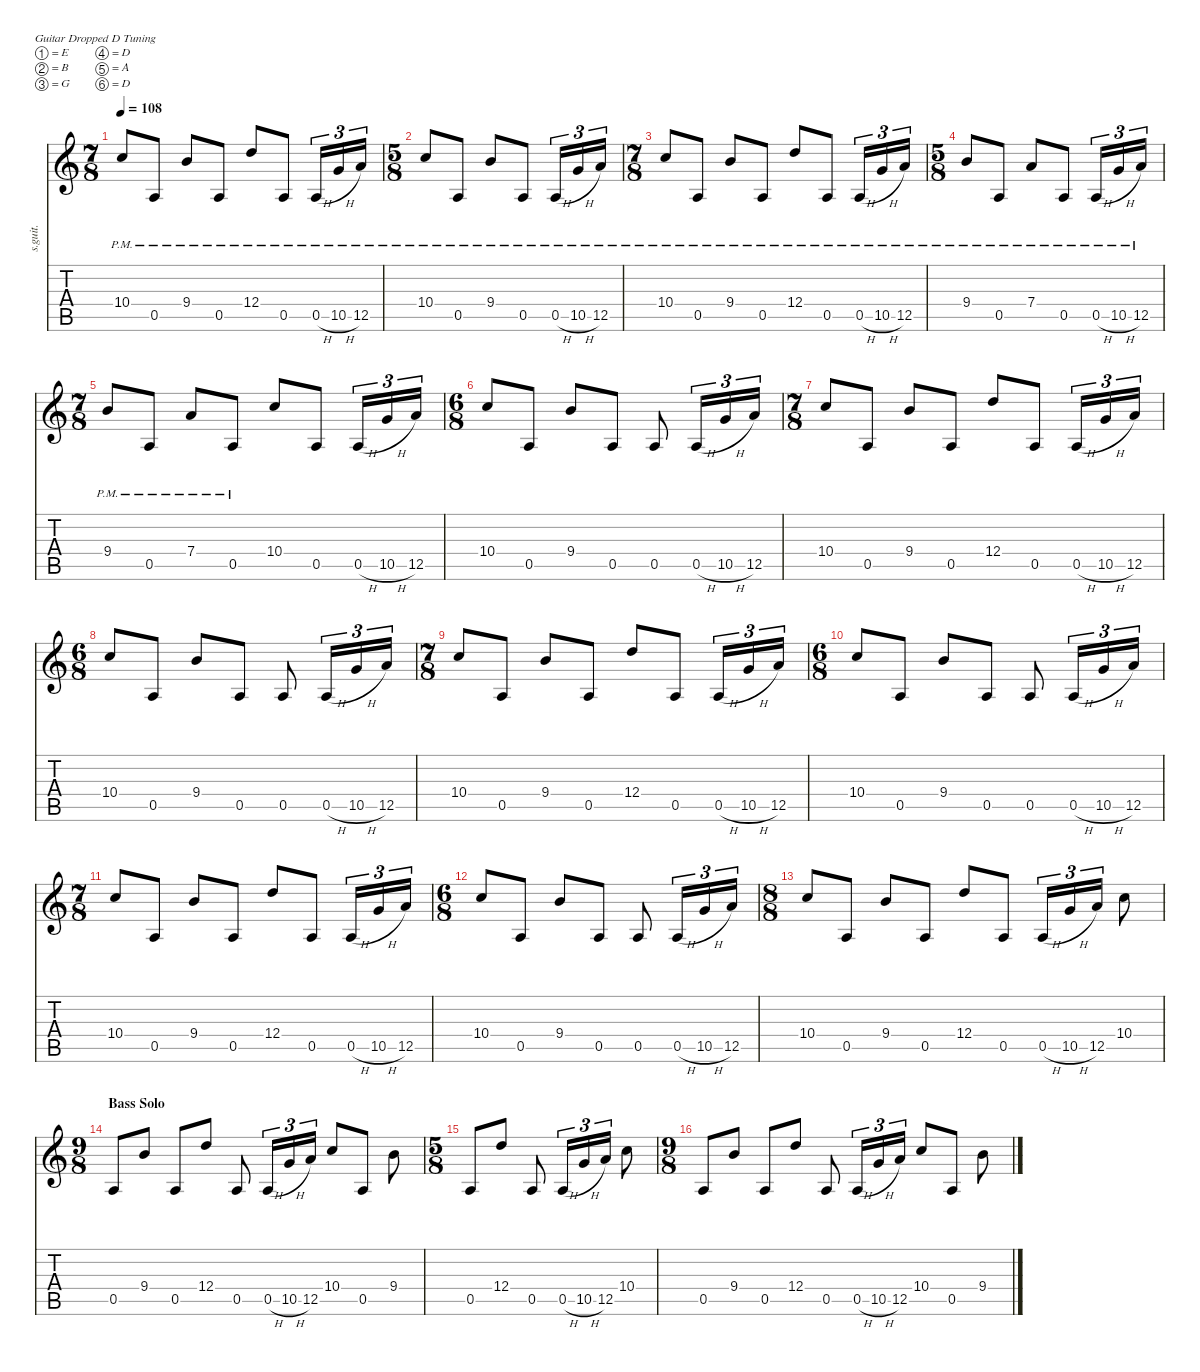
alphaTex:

\defaultSystemsLayout 4
\hideDynamics
\bracketExtendMode nobrackets
\track ("Adam Jones (Guitar I)" "s.guit.") {instrument distortionguitar}
\staff {score tabs}
\tuning (E4 B3 G3 D3 A2 D2)
\ts (7 8)
\beaming (8 2 2 2 2)
\tempo 108
\clef g2
\ks c
10.4{pm}.8{lyrics (0 "") lyrics (1 "") lyrics (2 "") lyrics (3 "") lyrics (4 "") dy f} 0.5{pm}.8{lyrics (0 "") lyrics (1 "") lyrics (2 "") lyrics (3 "") lyrics (4 "")} 9.4{pm}.8{lyrics (0 "") lyrics (1 "") lyrics (2 "") lyrics (3 "") lyrics (4 "")} 0.5{pm}.8{lyrics (0 "") lyrics (1 "") lyrics (2 "") lyrics (3 "") lyrics (4 "")} 12.4{pm}.8{lyrics (0 "") lyrics (1 "") lyrics (2 "") lyrics (3 "") lyrics (4 "")} 0.5{pm}.8{lyrics (0 "") lyrics (1 "") lyrics (2 "") lyrics (3 "") lyrics (4 "")} 0.5{h pm}.16{tu (3 2) lyrics (0 "") lyrics (1 "") lyrics (2 "") lyrics (3 "") lyrics (4 "")} 10.5{h pm}.16{tu (3 2) lyrics (0 "") lyrics (1 "") lyrics (2 "") lyrics (3 "") lyrics (4 "")} 12.5{pm}.16{tu (3 2) lyrics (0 "") lyrics (1 "") lyrics (2 "") lyrics (3 "") lyrics (4 "")} |
\ts (5 8)
\beaming (8 2 2 2 2)
10.4{pm}.8{lyrics (0 "") lyrics (1 "") lyrics (2 "") lyrics (3 "") lyrics (4 "")} 0.5{pm}.8{lyrics (0 "") lyrics (1 "") lyrics (2 "") lyrics (3 "") lyrics (4 "")} 9.4{pm}.8{lyrics (0 "") lyrics (1 "") lyrics (2 "") lyrics (3 "") lyrics (4 "")} 0.5{pm}.8{lyrics (0 "") lyrics (1 "") lyrics (2 "") lyrics (3 "") lyrics (4 "")} 0.5{h pm}.16{tu (3 2) lyrics (0 "") lyrics (1 "") lyrics (2 "") lyrics (3 "") lyrics (4 "")} 10.5{h pm}.16{tu (3 2) lyrics (0 "") lyrics (1 "") lyrics (2 "") lyrics (3 "") lyrics (4 "")} 12.5{pm}.16{tu (3 2) lyrics (0 "") lyrics (1 "") lyrics (2 "") lyrics (3 "") lyrics (4 "")} |
\ts (7 8)
\beaming (8 2 2 2 2)
10.4{pm}.8{lyrics (0 "") lyrics (1 "") lyrics (2 "") lyrics (3 "") lyrics (4 "")} 0.5{pm}.8{lyrics (0 "") lyrics (1 "") lyrics (2 "") lyrics (3 "") lyrics (4 "")} 9.4{pm}.8{lyrics (0 "") lyrics (1 "") lyrics (2 "") lyrics (3 "") lyrics (4 "")} 0.5{pm}.8{lyrics (0 "") lyrics (1 "") lyrics (2 "") lyrics (3 "") lyrics (4 "")} 12.4{pm}.8{lyrics (0 "") lyrics (1 "") lyrics (2 "") lyrics (3 "") lyrics (4 "")} 0.5{pm}.8{lyrics (0 "") lyrics (1 "") lyrics (2 "") lyrics (3 "") lyrics (4 "")} 0.5{h pm}.16{tu (3 2) lyrics (0 "") lyrics (1 "") lyrics (2 "") lyrics (3 "") lyrics (4 "")} 10.5{h pm}.16{tu (3 2) lyrics (0 "") lyrics (1 "") lyrics (2 "") lyrics (3 "") lyrics (4 "")} 12.5{pm}.16{tu (3 2) lyrics (0 "") lyrics (1 "") lyrics (2 "") lyrics (3 "") lyrics (4 "")} |
\ts (5 8)
\beaming (8 2 2 2 2)
9.4{pm}.8{lyrics (0 "") lyrics (1 "") lyrics (2 "") lyrics (3 "") lyrics (4 "")} 0.5{pm}.8{lyrics (0 "") lyrics (1 "") lyrics (2 "") lyrics (3 "") lyrics (4 "")} 7.4{pm}.8{lyrics (0 "") lyrics (1 "") lyrics (2 "") lyrics (3 "") lyrics (4 "")} 0.5{pm}.8{lyrics (0 "") lyrics (1 "") lyrics (2 "") lyrics (3 "") lyrics (4 "")} 0.5{h pm}.16{tu (3 2) lyrics (0 "") lyrics (1 "") lyrics (2 "") lyrics (3 "") lyrics (4 "")} 10.5{h pm}.16{tu (3 2) lyrics (0 "") lyrics (1 "") lyrics (2 "") lyrics (3 "") lyrics (4 "")} 12.5{pm}.16{tu (3 2) lyrics (0 "") lyrics (1 "") lyrics (2 "") lyrics (3 "") lyrics (4 "")} |
\ts (7 8)
\beaming (8 2 2 2 2)
9.4{pm}.8{lyrics (0 "") lyrics (1 "") lyrics (2 "") lyrics (3 "") lyrics (4 "")} 0.5{pm}.8{lyrics (0 "") lyrics (1 "") lyrics (2 "") lyrics (3 "") lyrics (4 "")} 7.4{pm}.8{lyrics (0 "") lyrics (1 "") lyrics (2 "") lyrics (3 "") lyrics (4 "")} 0.5{pm}.8{lyrics (0 "") lyrics (1 "") lyrics (2 "") lyrics (3 "") lyrics (4 "")} 10.4.8{lyrics (0 "") lyrics (1 "") lyrics (2 "") lyrics (3 "") lyrics (4 "")} 0.5.8{lyrics (0 "") lyrics (1 "") lyrics (2 "") lyrics (3 "") lyrics (4 "")} 0.5{h}.16{tu (3 2) lyrics (0 "") lyrics (1 "") lyrics (2 "") lyrics (3 "") lyrics (4 "")} 10.5{h}.16{tu (3 2) lyrics (0 "") lyrics (1 "") lyrics (2 "") lyrics (3 "") lyrics (4 "")} 12.5.16{tu (3 2) lyrics (0 "") lyrics (1 "") lyrics (2 "") lyrics (3 "") lyrics (4 "")} |
\ts (6 8)
\beaming (8 2 2 2 2)
10.4.8{lyrics (0 "") lyrics (1 "") lyrics (2 "") lyrics (3 "") lyrics (4 "")} 0.5.8{lyrics (0 "") lyrics (1 "") lyrics (2 "") lyrics (3 "") lyrics (4 "")} 9.4.8{lyrics (0 "") lyrics (1 "") lyrics (2 "") lyrics (3 "") lyrics (4 "")} 0.5.8{lyrics (0 "") lyrics (1 "") lyrics (2 "") lyrics (3 "") lyrics (4 "")} 0.5.8{lyrics (0 "") lyrics (1 "") lyrics (2 "") lyrics (3 "") lyrics (4 "")} 0.5{h}.16{tu (3 2) lyrics (0 "") lyrics (1 "") lyrics (2 "") lyrics (3 "") lyrics (4 "")} 10.5{h}.16{tu (3 2) lyrics (0 "") lyrics (1 "") lyrics (2 "") lyrics (3 "") lyrics (4 "")} 12.5.16{tu (3 2) lyrics (0 "") lyrics (1 "") lyrics (2 "") lyrics (3 "") lyrics (4 "")} |
\ts (7 8)
\beaming (8 2 2 2 2)
10.4.8{lyrics (0 "") lyrics (1 "") lyrics (2 "") lyrics (3 "") lyrics (4 "")} 0.5.8{lyrics (0 "") lyrics (1 "") lyrics (2 "") lyrics (3 "") lyrics (4 "")} 9.4.8{lyrics (0 "") lyrics (1 "") lyrics (2 "") lyrics (3 "") lyrics (4 "")} 0.5.8{lyrics (0 "") lyrics (1 "") lyrics (2 "") lyrics (3 "") lyrics (4 "")} 12.4.8{lyrics (0 "") lyrics (1 "") lyrics (2 "") lyrics (3 "") lyrics (4 "")} 0.5.8{lyrics (0 "") lyrics (1 "") lyrics (2 "") lyrics (3 "") lyrics (4 "")} 0.5{h}.16{tu (3 2) lyrics (0 "") lyrics (1 "") lyrics (2 "") lyrics (3 "") lyrics (4 "")} 10.5{h}.16{tu (3 2) lyrics (0 "") lyrics (1 "") lyrics (2 "") lyrics (3 "") lyrics (4 "")} 12.5.16{tu (3 2) lyrics (0 "") lyrics (1 "") lyrics (2 "") lyrics (3 "") lyrics (4 "")} |
\ts (6 8)
\beaming (8 2 2 2 2)
10.4.8{lyrics (0 "") lyrics (1 "") lyrics (2 "") lyrics (3 "") lyrics (4 "")} 0.5.8{lyrics (0 "") lyrics (1 "") lyrics (2 "") lyrics (3 "") lyrics (4 "")} 9.4.8{lyrics (0 "") lyrics (1 "") lyrics (2 "") lyrics (3 "") lyrics (4 "")} 0.5.8{lyrics (0 "") lyrics (1 "") lyrics (2 "") lyrics (3 "") lyrics (4 "")} 0.5.8{lyrics (0 "") lyrics (1 "") lyrics (2 "") lyrics (3 "") lyrics (4 "")} 0.5{h}.16{tu (3 2) lyrics (0 "") lyrics (1 "") lyrics (2 "") lyrics (3 "") lyrics (4 "")} 10.5{h}.16{tu (3 2) lyrics (0 "") lyrics (1 "") lyrics (2 "") lyrics (3 "") lyrics (4 "")} 12.5.16{tu (3 2) lyrics (0 "") lyrics (1 "") lyrics (2 "") lyrics (3 "") lyrics (4 "")} |
\ts (7 8)
\beaming (8 2 2 2 2)
10.4.8{lyrics (0 "") lyrics (1 "") lyrics (2 "") lyrics (3 "") lyrics (4 "")} 0.5.8{lyrics (0 "") lyrics (1 "") lyrics (2 "") lyrics (3 "") lyrics (4 "")} 9.4.8{lyrics (0 "") lyrics (1 "") lyrics (2 "") lyrics (3 "") lyrics (4 "")} 0.5.8{lyrics (0 "") lyrics (1 "") lyrics (2 "") lyrics (3 "") lyrics (4 "")} 12.4.8{lyrics (0 "") lyrics (1 "") lyrics (2 "") lyrics (3 "") lyrics (4 "")} 0.5.8{lyrics (0 "") lyrics (1 "") lyrics (2 "") lyrics (3 "") lyrics (4 "")} 0.5{h}.16{tu (3 2) lyrics (0 "") lyrics (1 "") lyrics (2 "") lyrics (3 "") lyrics (4 "")} 10.5{h}.16{tu (3 2) lyrics (0 "") lyrics (1 "") lyrics (2 "") lyrics (3 "") lyrics (4 "")} 12.5.16{tu (3 2) lyrics (0 "") lyrics (1 "") lyrics (2 "") lyrics (3 "") lyrics (4 "")} |
\ts (6 8)
\beaming (8 2 2 2 2)
10.4.8{lyrics (0 "") lyrics (1 "") lyrics (2 "") lyrics (3 "") lyrics (4 "")} 0.5.8{lyrics (0 "") lyrics (1 "") lyrics (2 "") lyrics (3 "") lyrics (4 "")} 9.4.8{lyrics (0 "") lyrics (1 "") lyrics (2 "") lyrics (3 "") lyrics (4 "")} 0.5.8{lyrics (0 "") lyrics (1 "") lyrics (2 "") lyrics (3 "") lyrics (4 "")} 0.5.8{lyrics (0 "") lyrics (1 "") lyrics (2 "") lyrics (3 "") lyrics (4 "")} 0.5{h}.16{tu (3 2) lyrics (0 "") lyrics (1 "") lyrics (2 "") lyrics (3 "") lyrics (4 "")} 10.5{h}.16{tu (3 2) lyrics (0 "") lyrics (1 "") lyrics (2 "") lyrics (3 "") lyrics (4 "")} 12.5.16{tu (3 2) lyrics (0 "") lyrics (1 "") lyrics (2 "") lyrics (3 "") lyrics (4 "")} |
\ts (7 8)
\beaming (8 2 2 2 2)
10.4.8{lyrics (0 "") lyrics (1 "") lyrics (2 "") lyrics (3 "") lyrics (4 "")} 0.5.8{lyrics (0 "") lyrics (1 "") lyrics (2 "") lyrics (3 "") lyrics (4 "")} 9.4.8{lyrics (0 "") lyrics (1 "") lyrics (2 "") lyrics (3 "") lyrics (4 "")} 0.5.8{lyrics (0 "") lyrics (1 "") lyrics (2 "") lyrics (3 "") lyrics (4 "")} 12.4.8{lyrics (0 "") lyrics (1 "") lyrics (2 "") lyrics (3 "") lyrics (4 "")} 0.5.8{lyrics (0 "") lyrics (1 "") lyrics (2 "") lyrics (3 "") lyrics (4 "")} 0.5{h}.16{tu (3 2) lyrics (0 "") lyrics (1 "") lyrics (2 "") lyrics (3 "") lyrics (4 "")} 10.5{h}.16{tu (3 2) lyrics (0 "") lyrics (1 "") lyrics (2 "") lyrics (3 "") lyrics (4 "")} 12.5.16{tu (3 2) lyrics (0 "") lyrics (1 "") lyrics (2 "") lyrics (3 "") lyrics (4 "")} |
\ts (6 8)
\beaming (8 2 2 2 2)
10.4.8{lyrics (0 "") lyrics (1 "") lyrics (2 "") lyrics (3 "") lyrics (4 "")} 0.5.8{lyrics (0 "") lyrics (1 "") lyrics (2 "") lyrics (3 "") lyrics (4 "")} 9.4.8{lyrics (0 "") lyrics (1 "") lyrics (2 "") lyrics (3 "") lyrics (4 "")} 0.5.8{lyrics (0 "") lyrics (1 "") lyrics (2 "") lyrics (3 "") lyrics (4 "")} 0.5.8{lyrics (0 "") lyrics (1 "") lyrics (2 "") lyrics (3 "") lyrics (4 "")} 0.5{h}.16{tu (3 2) lyrics (0 "") lyrics (1 "") lyrics (2 "") lyrics (3 "") lyrics (4 "")} 10.5{h}.16{tu (3 2) lyrics (0 "") lyrics (1 "") lyrics (2 "") lyrics (3 "") lyrics (4 "")} 12.5.16{tu (3 2) lyrics (0 "") lyrics (1 "") lyrics (2 "") lyrics (3 "") lyrics (4 "")} |
\ts (8 8)
\beaming (8 2 2 2 2)
10.4.8{lyrics (0 "") lyrics (1 "") lyrics (2 "") lyrics (3 "") lyrics (4 "")} 0.5.8{lyrics (0 "") lyrics (1 "") lyrics (2 "") lyrics (3 "") lyrics (4 "")} 9.4.8{lyrics (0 "") lyrics (1 "") lyrics (2 "") lyrics (3 "") lyrics (4 "")} 0.5.8{lyrics (0 "") lyrics (1 "") lyrics (2 "") lyrics (3 "") lyrics (4 "")} 12.4.8{lyrics (0 "") lyrics (1 "") lyrics (2 "") lyrics (3 "") lyrics (4 "")} 0.5.8{lyrics (0 "") lyrics (1 "") lyrics (2 "") lyrics (3 "") lyrics (4 "")} 0.5{h}.16{tu (3 2) lyrics (0 "") lyrics (1 "") lyrics (2 "") lyrics (3 "") lyrics (4 "")} 10.5{h}.16{tu (3 2) lyrics (0 "") lyrics (1 "") lyrics (2 "") lyrics (3 "") lyrics (4 "")} 12.5.16{tu (3 2) lyrics (0 "") lyrics (1 "") lyrics (2 "") lyrics (3 "") lyrics (4 "")} 10.4.8{lyrics (0 "") lyrics (1 "") lyrics (2 "") lyrics (3 "") lyrics (4 "")} |
\ts (9 8)
\beaming (8 2 2 2 2)
\section ("" "Bass Solo")
0.5.8{lyrics (0 "") lyrics (1 "") lyrics (2 "") lyrics (3 "") lyrics (4 "")} 9.4.8{lyrics (0 "") lyrics (1 "") lyrics (2 "") lyrics (3 "") lyrics (4 "")} 0.5.8{lyrics (0 "") lyrics (1 "") lyrics (2 "") lyrics (3 "") lyrics (4 "")} 12.4.8{lyrics (0 "") lyrics (1 "") lyrics (2 "") lyrics (3 "") lyrics (4 "")} 0.5.8{lyrics (0 "") lyrics (1 "") lyrics (2 "") lyrics (3 "") lyrics (4 "")} 0.5{h}.16{tu (3 2) lyrics (0 "") lyrics (1 "") lyrics (2 "") lyrics (3 "") lyrics (4 "")} 10.5{h}.16{tu (3 2) lyrics (0 "") lyrics (1 "") lyrics (2 "") lyrics (3 "") lyrics (4 "")} 12.5.16{tu (3 2) lyrics (0 "") lyrics (1 "") lyrics (2 "") lyrics (3 "") lyrics (4 "")} 10.4.8{lyrics (0 "") lyrics (1 "") lyrics (2 "") lyrics (3 "") lyrics (4 "")} 0.5.8{lyrics (0 "") lyrics (1 "") lyrics (2 "") lyrics (3 "") lyrics (4 "")} 9.4.8{lyrics (0 "") lyrics (1 "") lyrics (2 "") lyrics (3 "") lyrics (4 "")} |
\ts (5 8)
\beaming (8 2 2 2 2)
0.5.8{lyrics (0 "") lyrics (1 "") lyrics (2 "") lyrics (3 "") lyrics (4 "")} 12.4.8{lyrics (0 "") lyrics (1 "") lyrics (2 "") lyrics (3 "") lyrics (4 "")} 0.5.8{lyrics (0 "") lyrics (1 "") lyrics (2 "") lyrics (3 "") lyrics (4 "")} 0.5{h}.16{tu (3 2) lyrics (0 "") lyrics (1 "") lyrics (2 "") lyrics (3 "") lyrics (4 "")} 10.5{h}.16{tu (3 2) lyrics (0 "") lyrics (1 "") lyrics (2 "") lyrics (3 "") lyrics (4 "")} 12.5.16{tu (3 2) lyrics (0 "") lyrics (1 "") lyrics (2 "") lyrics (3 "") lyrics (4 "")} 10.4.8{lyrics (0 "") lyrics (1 "") lyrics (2 "") lyrics (3 "") lyrics (4 "")} |
\ts (9 8)
\beaming (8 2 2 2 2)
0.5.8{lyrics (0 "") lyrics (1 "") lyrics (2 "") lyrics (3 "") lyrics (4 "")} 9.4.8{lyrics (0 "") lyrics (1 "") lyrics (2 "") lyrics (3 "") lyrics (4 "")} 0.5.8{lyrics (0 "") lyrics (1 "") lyrics (2 "") lyrics (3 "") lyrics (4 "")} 12.4.8{lyrics (0 "") lyrics (1 "") lyrics (2 "") lyrics (3 "") lyrics (4 "")} 0.5.8{lyrics (0 "") lyrics (1 "") lyrics (2 "") lyrics (3 "") lyrics (4 "")} 0.5{h}.16{tu (3 2) lyrics (0 "") lyrics (1 "") lyrics (2 "") lyrics (3 "") lyrics (4 "")} 10.5{h}.16{tu (3 2) lyrics (0 "") lyrics (1 "") lyrics (2 "") lyrics (3 "") lyrics (4 "")} 12.5.16{tu (3 2) lyrics (0 "") lyrics (1 "") lyrics (2 "") lyrics (3 "") lyrics (4 "")} 10.4.8{lyrics (0 "") lyrics (1 "") lyrics (2 "") lyrics (3 "") lyrics (4 "")} 0.5.8{lyrics (0 "") lyrics (1 "") lyrics (2 "") lyrics (3 "") lyrics (4 "")} 9.4.8{lyrics (0 "") lyrics (1 "") lyrics (2 "") lyrics (3 "") lyrics (4 "")}
